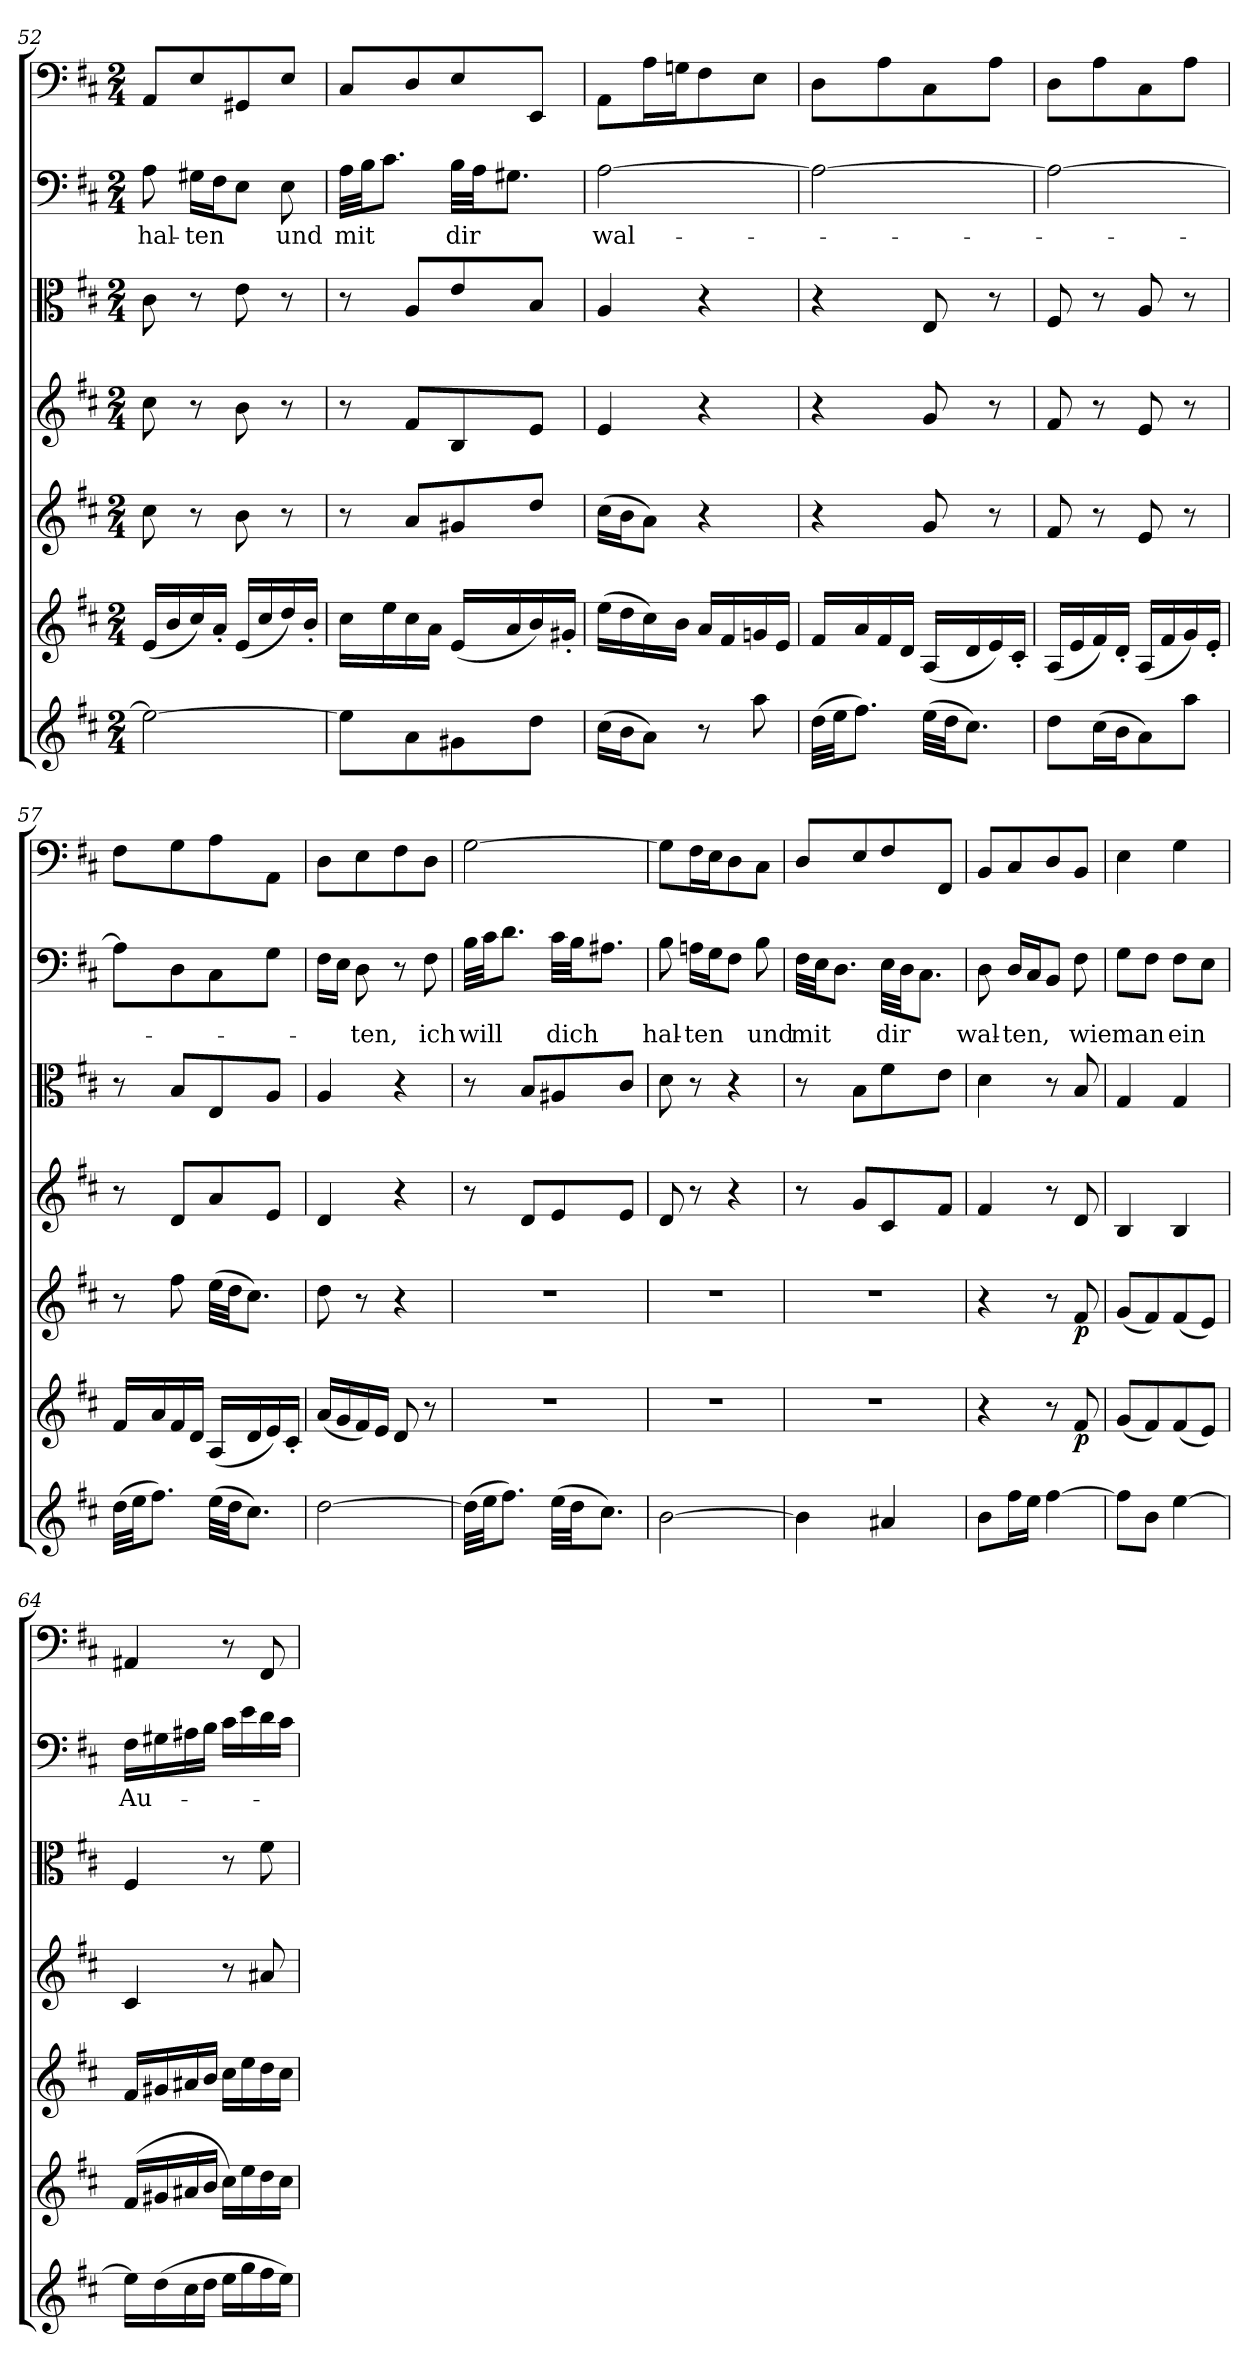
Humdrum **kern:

**kern	**kern	**dynam	**kern	**dynam	**kern	**kern	**kern	**text	**kern
*part7	*part6	*part6	*part5	*part5	*part4	*part3	*part2	*part2	*part1
*staff7	*staff6	*staff6	*staff5	*staff5	*staff4	*staff3	*staff2	*staff2	*staff1
*clefG2	*clefG2	*	*clefG2	*	*clefG2	*clefC3	*clefF4	*	*clefF4
*k[f#c#]	*k[f#c#]	*	*k[f#c#]	*	*k[f#c#]	*k[f#c#]	*k[f#c#]	*	*k[f#c#]
*b:	*b:	*	*b:	*	*b:	*b:	*b:	*	*b:
*M2/4	*M2/4	*	*M2/4	*	*M2/4	*M2/4	*M2/4	*	*M2/4
=52	=52	=52	=52	=52	=52	=52	=52	=52	=52
2ee\_	(16e/LL	.	8cc#\	.	8cc#\	8c#\	8A\	hal-	8AA/L
.	16b/	.	.	.	.	.	.	.	.
.	16cc#/)	.	8r	.	8r	8r	16G#X\LL	-ten	8E/
.	16a'/JJ	.	.	.	.	.	16F#\J	.	.
.	(16e/LL	.	8b\	.	8b\	8e\	8E\J	.	8GG#X/
.	16cc#/	.	.	.	.	.	.	.	.
.	16dd/)	.	8r	.	8r	8r	8E\	und	8E/J
.	16b'/JJ	.	.	.	.	.	.	.	.
=53	=53	=53	=53	=53	=53	=53	=53	=53	=53
8ee\L]	16cc#\LL	.	8r	.	8r	8r	32A\LLL	mit	8C#/L
.	.	.	.	.	.	.	32B\JJ	.	.
.	16ee\	.	.	.	.	.	8.c#\J	.	.
8a\	16cc#\	.	8a/L	.	8f#/L	8A/L	.	.	8D/
.	16a\JJ	.	.	.	.	.	.	.	.
8g#X\	(16e/LL	.	8g#X/	.	8B/	8e/	32B\LLL	dir	8E/
.	.	.	.	.	.	.	32A\JJ	.	.
.	16a/	.	.	.	.	.	8.G#X\J	.	.
8dd\J	16b/)	.	8dd/J	.	8e/J	8B/J	.	.	8EE/J
.	16g#X'/JJ	.	.	.	.	.	.	.	.
=54	=54	=54	=54	=54	=54	=54	=54	=54	=54
(16cc#\LL	(16ee\LL	.	(16cc#\LL	.	4e/	4A/	[2A\	wal-	8AA\L
16b\J	16dd\	.	16b\J	.	.	.	.	.	.
8a\J)	16cc#\)	.	8a\J)	.	.	.	.	.	16A\L
.	16b\JJ	.	.	.	.	.	.	.	16Gn\J
8r	16a/LL	.	4r	.	4r	4r	.	.	8F#\
.	16f#/	.	.	.	.	.	.	.	.
8aa\	16gn/	.	.	.	.	.	.	.	8E\J
.	16e/JJ	.	.	.	.	.	.	.	.
=55	=55	=55	=55	=55	=55	=55	=55	=55	=55
(32dd\LLL	16f#/LL	.	4r	.	4r	4r	2A\_	.	8D\L
32ee\JJ	.	.	.	.	.	.	.	.	.
8.ff#\J)	16a/	.	.	.	.	.	.	.	.
.	16f#/	.	.	.	.	.	.	.	8A\
.	16d/JJ	.	.	.	.	.	.	.	.
(32ee\LLL	(16A/LL	.	8g/	.	8g/	8E/	.	.	8C#\
32dd\JJ	.	.	.	.	.	.	.	.	.
8.cc#\J)	16d/	.	.	.	.	.	.	.	.
.	16e/)	.	8r	.	8r	8r	.	.	8A\J
.	16c#'/JJ	.	.	.	.	.	.	.	.
=56	=56	=56	=56	=56	=56	=56	=56	=56	=56
8dd\L	(16A/LL	.	8f#/	.	8f#/	8F#/	2A\_	.	8D\L
.	16e/	.	.	.	.	.	.	.	.
(16cc#\L	16f#/)	.	8r	.	8r	8r	.	.	8A\
16b\J	16d'/JJ	.	.	.	.	.	.	.	.
8a\)	(16A/LL	.	8e/	.	8e/	8A/	.	.	8C#\
.	16f#/	.	.	.	.	.	.	.	.
8aa\J	16g/)	.	8r	.	8r	8r	.	.	8A\J
.	16e'/JJ	.	.	.	.	.	.	.	.
=57	=57	=57	=57	=57	=57	=57	=57	=57	=57
(32dd\LLL	16f#/LL	.	8r	.	8r	8r	8A\L]	.	8F#\L
32ee\JJ	.	.	.	.	.	.	.	.	.
8.ff#\J)	16a/	.	.	.	.	.	.	.	.
.	16f#/	.	8ff#\	.	8d/L	8B/L	8D\	.	8G\
.	16d/JJ	.	.	.	.	.	.	.	.
(32ee\LLL	(16A/LL	.	(32ee\LLL	.	8a/	8E/	8C#\	.	8A\
32dd\JJ	.	.	32dd\JJ	.	.	.	.	.	.
8.cc#\J)	16d/	.	8.cc#\J)	.	.	.	.	.	.
.	16e/)	.	.	.	8e/J	8A/J	8G\J	.	8AA\J
.	16c#'/JJ	.	.	.	.	.	.	.	.
=58	=58	=58	=58	=58	=58	=58	=58	=58	=58
[2dd\	(16a/LL	.	8dd\	.	4d/	4A/	16F#\LL	.	8D\L
.	16g/	.	.	.	.	.	16E\JJ	.	.
.	16f#/)	.	8r	.	.	.	8D\	-ten,	8E\
.	16e/JJ	.	.	.	.	.	.	.	.
.	8d/	.	4r	.	4r	4r	8r	.	8F#\
.	8r	.	.	.	.	.	8F#\	ich	8D\J
=59	=59	=59	=59	=59	=59	=59	=59	=59	=59
(32dd\LLL]	2r	.	2r	.	8r	8r	32B\LLL	will	[2G\
32ee\JJ	.	.	.	.	.	.	32c#\JJ	.	.
8.ff#\J)	.	.	.	.	.	.	8.d\J	.	.
.	.	.	.	.	8d/L	8B/L	.	.	.
(32ee\LLL	.	.	.	.	8e/	8A#X/	32c#\LLL	dich	.
32dd\JJ	.	.	.	.	.	.	32B\JJ	.	.
8.cc#\J)	.	.	.	.	.	.	8.A#X\J	.	.
.	.	.	.	.	8e/J	8c#/J	.	.	.
=60	=60	=60	=60	=60	=60	=60	=60	=60	=60
[2b\	2r	.	2r	.	8d/	8d\	8B\	hal-	8G\L]
.	.	.	.	.	8r	8r	16An\LL	-ten	16F#\L
.	.	.	.	.	.	.	16G\J	.	16E\J
.	.	.	.	.	4r	4r	8F#\J	.	8D\
.	.	.	.	.	.	.	8B\	und	8C#\J
=61	=61	=61	=61	=61	=61	=61	=61	=61	=61
4b\]	2r	.	2r	.	8r	8r	32F#\LLL	mit	8D/L
.	.	.	.	.	.	.	32E\JJ	.	.
.	.	.	.	.	.	.	8.D\J	.	.
.	.	.	.	.	8g/L	8B\L	.	.	8E/
4a#X/	.	.	.	.	8c#/	8f#\	32E\LLL	dir	8F#/
.	.	.	.	.	.	.	32D\JJ	.	.
.	.	.	.	.	.	.	8.C#\J	.	.
.	.	.	.	.	8f#/J	8e\J	.	.	8FF#/J
=62	=62	=62	=62	=62	=62	=62	=62	=62	=62
8b\L	4r	.	4r	.	4f#/	4d\	8D\	wal-	8BB/L
16ff#\L	.	.	.	.	.	.	16D/LL	-ten,	8C#/
16ee\JJ	.	.	.	.	.	.	16C#/J	.	.
[4ff#\	8r	.	8r	.	8r	8r	8BB/J	.	8D/
.	8f#/	p	8f#/	p	8d/	8B/	8F#\	wie	8BB/J
=63	=63	=63	=63	=63	=63	=63	=63	=63	=63
8ff#\L]	(8g/L	.	(8g/L	.	4B/	4G/	8G\L	man	4E\
8b\J	8f#/)	.	8f#/)	.	.	.	8F#\J	.	.
[4ee\	(8f#/	.	(8f#/	.	4B/	4G/	8F#\L	ein	4G\
.	8e/J)	.	8e/J)	.	.	.	8E\J	.	.
=64	=64	=64	=64	=64	=64	=64	=64	=64	=64
16ee\LL]	(16f#/LL	.	16f#/LL	.	4c#/	4F#/	16F#\LL	Au-	4AA#X/
(16dd\	16g#X/	.	16g#X/	.	.	.	16G#X\	.	.
16cc#\	16a#X/	.	16a#X/	.	.	.	16A#X\	.	.
16dd\JJ	16b/JJ	.	16b/JJ	.	.	.	16B\JJ	.	.
16ee\LL	16cc#\LL)	.	16cc#\LL	.	8r	8r	16c#\LL	.	8r
16gg\	16ee\	.	16ee\	.	.	.	16e\	.	.
16ff#\	16dd\	.	16dd\	.	8a#X/	8f#\	16d\	.	8FF#/
16ee\JJ)	16cc#\JJ	.	16cc#\JJ	.	.	.	16c#\JJ	.	.
=	=	=	=	=	=	=	=	=	=
*-	*-	*-	*-	*-	*-	*-	*-	*-	*-
